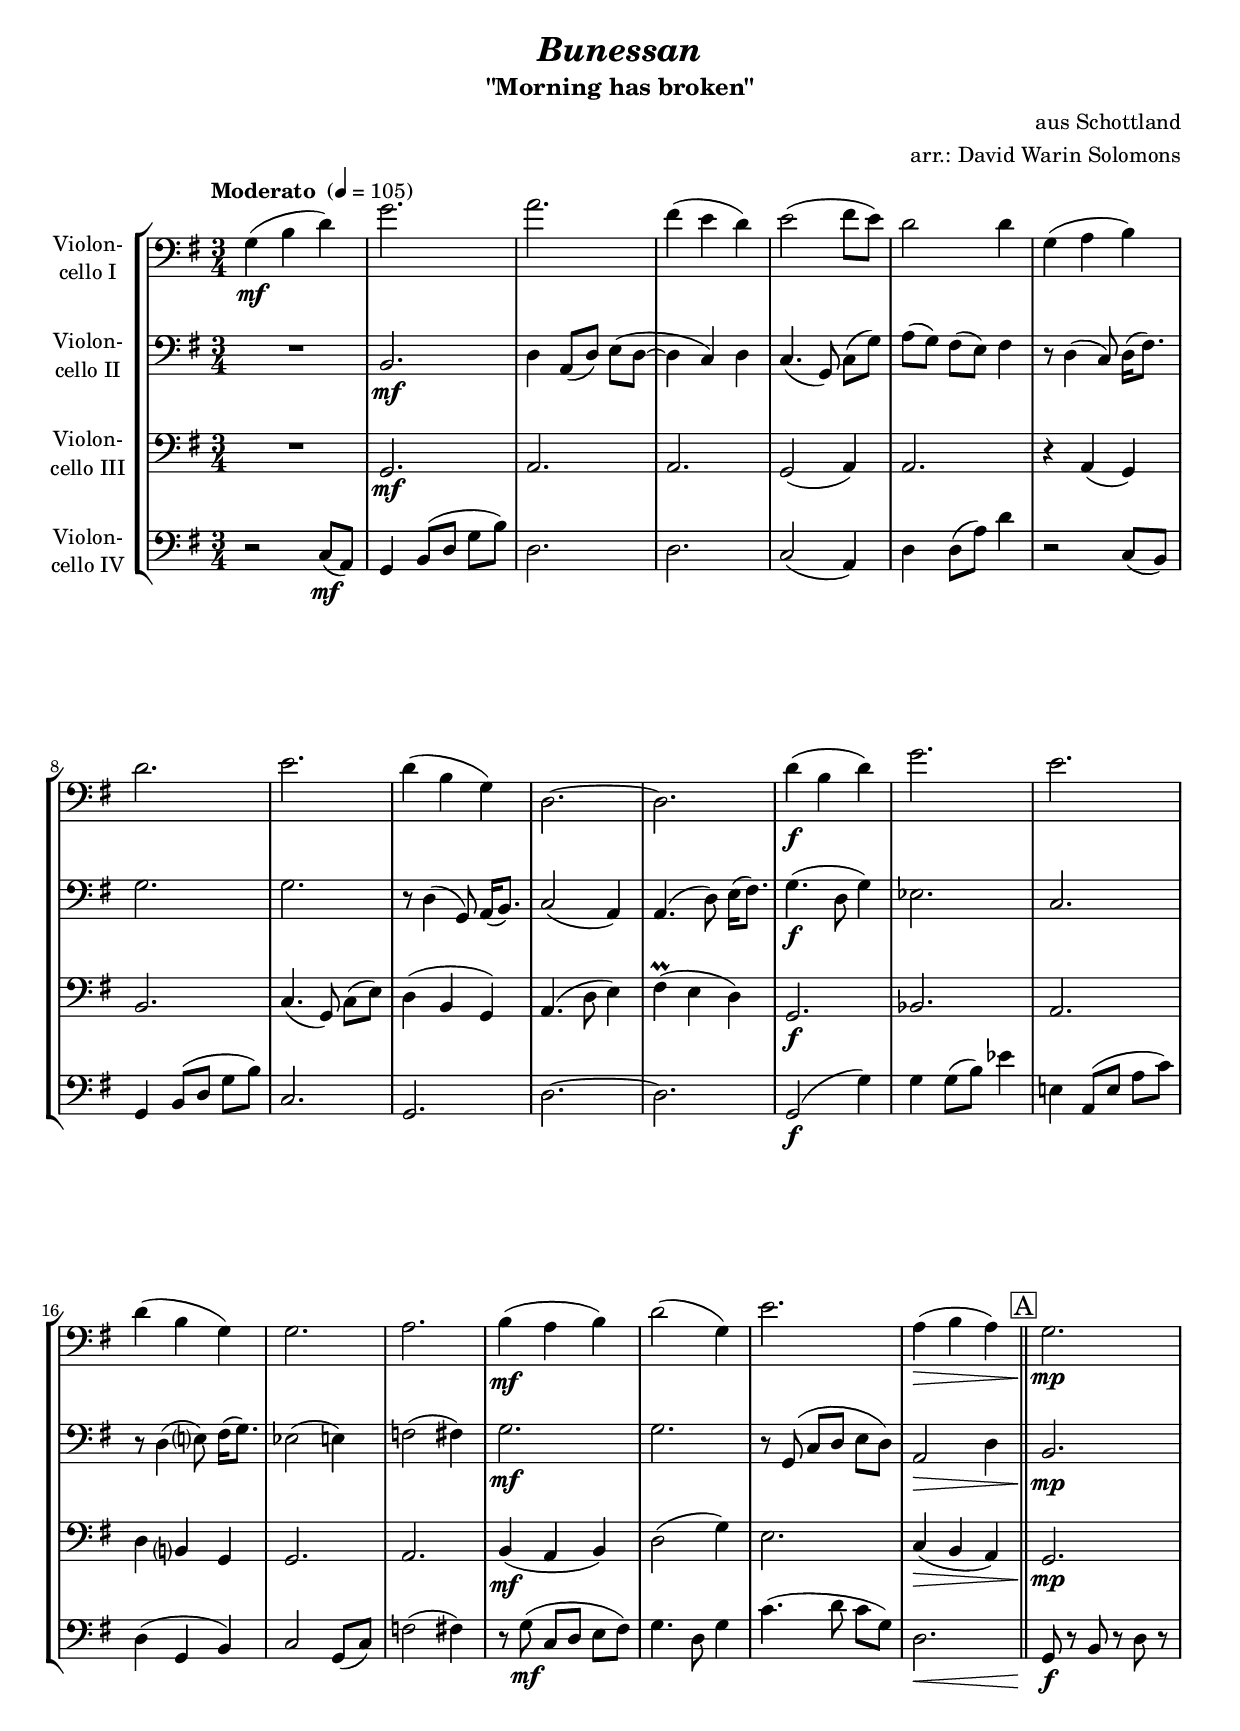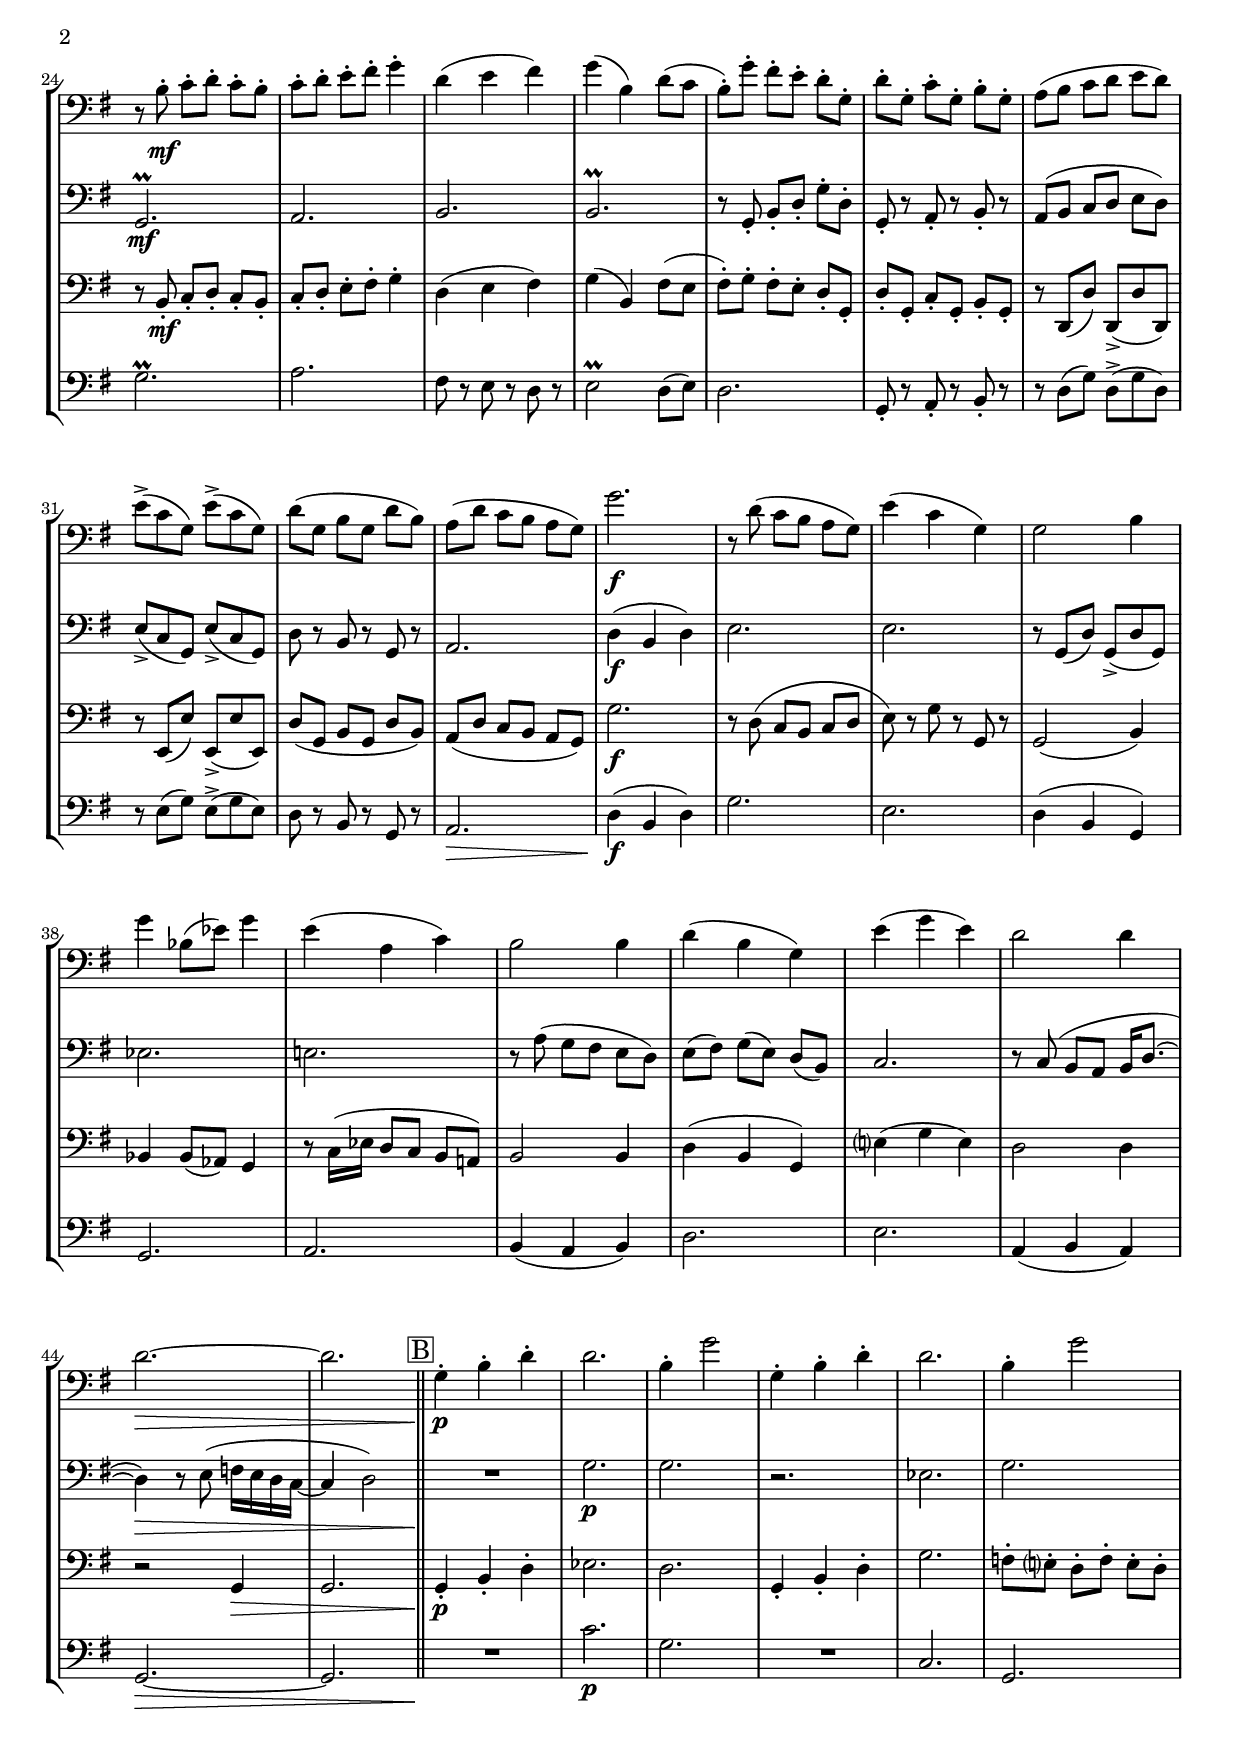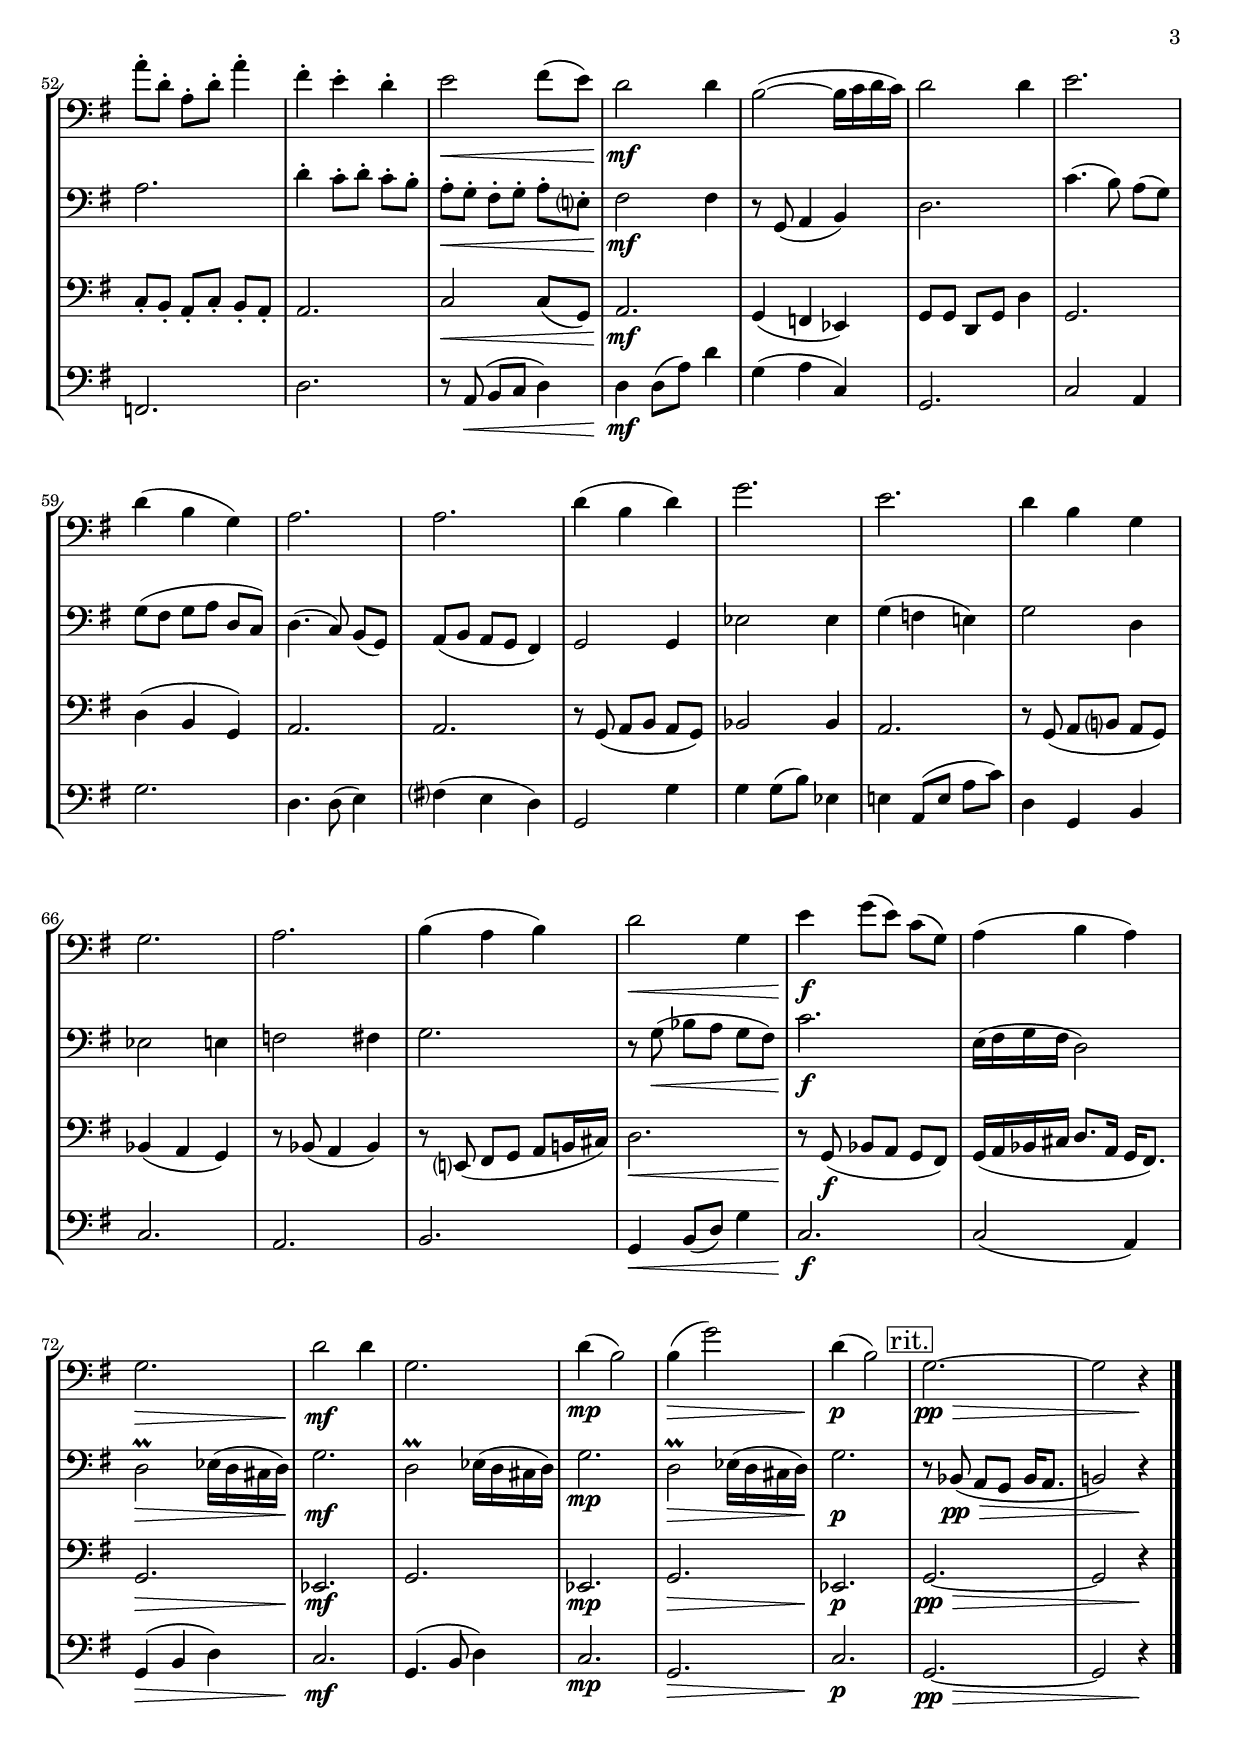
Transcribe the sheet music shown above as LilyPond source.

\version "2.18.2"
\include "deutsch.ly"
  
#(set-global-staff-size 18.5)

\header {
  title     = \markup \bold \italic "Bunessan"
  subtitle  = "\"Morning has broken\""
  composer  = "aus Schottland"
  arranger  = "arr.: David Warin Solomons"
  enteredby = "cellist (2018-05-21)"
%  piece     = ""
}

voiceconsts = {
  \key d \major
  \time 3/4
  \clef "bass"
%  \numericTimeSignature
  \compressFullBarRests
  % Set default beaming for all staves
  \set Timing.beamExceptions = #'()
  \set Timing.baseMoment     = #(ly:make-moment 1 4)
  \set Timing.beatStructure  = #'(1 1 1)
  \tempo "Moderato " 4=105
}

micl = "clarinet"
mifl = "flute"
miob = "oboe"
mifh = "french horn"
misx = "tenor sax"
mist = "string ensemble 1"
miba = "cello"

boxa = { \bar "||" \mark \markup \box "A" }
boxb = { \bar "||" \mark \markup \box "B" }
rit  = \mark \markup \box "rit."

va = \relative c' {
  \voiceconsts

  d4(\mf fis a)
  d2.
  e
  cis4( h a)
  h2( cis8 h)
  a2 a4

  d,( e fis)
  a2.
  h
  a4( fis d)
  a2.~
  a
  a'4(\f fis a)

  d2.
  h
  a4( fis d)
  d2.
  e
  fis4(\mf e fis)
  a2( d,4)

  h'2.
  e,4(\> fis e) \boxa
  d2.\!\mp
  r8 fis-.\mf g-. a-. g-. fis-.
  g-. a-. h-. cis-. d4-.
  a( h cis)

  d( fis,) a8( g
  fis)-. d'-. cis-. h-. a-. d,-.
  a'-. d,-. g-. d-. fis-. d-.
  e( fis g a h a)
  h[(-> g d)] h'[(-> g d)]
  a'( d, fis d a' fis)

  e( a g fis e d)
  d'2.\f
  r8 a( g fis e d)
  h'4( g d)
  d2 fis4
  d' f,8( b) d4

  h( e, g)
  fis2 fis4
  a( fis d)
  h'( d h)
  a2 a4
  a2.~\>
  a \boxb
  d,4-.\!\p fis-. a-.
  a2.
  fis4-. d'2
  d,4-. fis-. a-.
  a2.
  fis4-. d'2

  e8-. a,-. e-. a-. e'4-.
  cis-. h-. a-.
  h2\< cis8( h)
  a2\!\mf a4
  fis2(~ fis16 g a g)
  a2 a4

  h2.
  a4( fis d)
  e2.
  e
  a4( fis a)
  d2.

  h
  a4 fis d
  d2.
  e
  fis4( e fis)
  a2\< d,4

  h'\!\f d8( h) g( d)
  e4( fis e)
  d2.\>
  a'2\!\mf a4
  d,2.
  a'4(\mp fis2)

  fis4(\> d'2)
  a4(\!\p fis2) \rit
  d2.~\pp\>
  d2 r4\! \bar "|."
}

vb = \relative c {
  \voiceconsts

  R2.
  fis\mf
  a4 e8( a) h( a~
  a4 g) a
  g4.( d8) g( d')
  e( d) cis( h) cis4

  r8 a4( g8) a16( cis8.)
  d2.
  d
  r8 a4( d,8) e16( fis8.)
  g2( e4)
  e4.( a8) h16( cis8.)
  d4.(\f a8 d4)

  b2.
  g
  r8 a4( h?8) cis16( d8.)
  b2( h4)
  c2( cis4)
  d2.\mf
  d

  r8 d,( g a h a)
  e2\> a4 \boxa
  fis2.\!\mp
  d\prall\mf
  e
  fis

  fis\prall
  r8 d-. fis-. a-. d-. a-.
  d,-. r e-. r fis-. r
  e( fis g a h a)
  h[(-> g d)] h'[(-> g d)]
  a' r fis r d r

  e2.
  a4(\f fis a)
  h2.
  h
  r8 d,[( a')] d,[(-> a' d,)]
  b'2.

  h!
  r8 e( d cis h a)
  h( cis) d( h) a( fis)
  g2.
  r8 g( fis e fis16 a8.~
  a4)\> r8 h( c16 h a g~

  g4 a2) \boxb
  R2.\!
  d\p
  d
  r
  b
  d

  e
  a4-. g8-. a-. g-. fis-.
  e-.\< d-. cis-. d-. e-. h?-.
  cis2\!\mf cis4
  r8 d,( e4 fis)
  a2.

  g'4.( fis8) e( d)
  d( cis d e a, g)
  a4.( g8) fis( d)
  e( fis e d cis4)
  d2 d4
  b'2 b4

  d( c h!)
  d2 a4
  b2 h4
  c2 cis4
  d2.
  r8 d(\< f e d cis)

  g'2.\!\f
  h,16( cis d cis a2)
  a\prall\> b16( a gis a)
  d2.\!\mf
  a2\prall b16( a gis a)
  d2.\mp

  a2\prall\> b16( a gis a)
  d2.\!\p \rit
  r8 f,(\pp\> e d f16 e8.
  fis!2) r4\! \bar "|."
}

vc = \relative c {
  \voiceconsts

  R2.
  d\mf
  e
  e
  d2( e4)
  e2.

  r4 e( d)
  fis2.
  g4.( d8) g( h)
  a4( fis d)
  e4.( a8 h4)
  cis(\prall h a)
  d,2.\f

  f
  e
  a4 fis? d
  d2.
  e
  fis4(\mf e fis)
  a2( d4)

  h2.
  g4(\> fis e) \boxa
  d2.\!\mp
  r8 fis-.\mf g-. a-. g-. fis-.
  g-. a-. h-. cis-. d4-.
  a4( h cis)

  d( fis,) cis'8( h
  cis)-. d-. cis-. h-. a-. d,-.
  a'-. d,-. g-. d-. fis-. d-.
  r a[( a')] a,[(-> a' a,)]
  r h[( h')] h,[(-> h' h,)]
  a'( d, fis d a' fis)

  e( a g fis e d)
  d'2.\f
  r8 a( g fis g a
  h) r d r d, r
  d2( fis4)
  f f8( es) d4

  r8 g16( b a8 g fis e!)
  fis2 fis4
  a( fis d)
  h'?( d h)
  a2 a4
  r2 d,4\>

  d2. \boxb
  d4-.\!\p fis-. a-.
  b2.
  a
  d,4-. fis-. a-.
  d2.
  c8-. h?-. a-. c-. h-. a-.

  g-. fis-. e-. g-. fis-. e-.
  e2.
  g2\< g8( d)
  e2.\!\mf
  d4( c b)
  d8 d a d a'4

  d,2.
  a'4( fis d)
  e2.
  e
  r8 d( e fis e d)
  f2 f4

  e2.
  r8 d( e fis? e d)
  f4( e d)
  r8 f( e4 f)
  r8 h,?( cis d e fis!16 gis)
  a2.\<

  r8\! d,(\f f e d cis)
  d16( e f gis a8. e16 d cis8.)
  d2.\>
  b\!\mf
  d
  b\mp

  d2.\>
  b\!\p \rit
  d~\pp\>
  d2 r4\! \bar "|."
}

vd = \relative c' {
  \voiceconsts

  r2 g8(\mf e)
  d4 fis8( a d fis)
  a,2.
  a
  g2( e4)
  a a8( e') a4

  r2 g,8( fis)
  d4 fis8( a d fis)
  g,2.
  d
  a'~
  a
  d,2(\f d'4)

  d d8( fis) b4
  h,! e,8( h' e g)
  a,4( d, fis)
  g2 d8( g)
  c2( cis4)
  r8 d(\mf g, a h cis)
  d4. a8 d4

  g4.( a8 g d)
  a2.\< \boxa
  d,8\!\f r fis r a r
  d2.\prall
  e
  cis8 r h r a r

  h2\prall a8( h)
  a2.
  d,8-. r e-. r fis-. r
  r a[( d)] a[(-> d a)]
  r h[( d)] h[(-> d h)]
  a r fis r d r

  e2.\>
  a4(\!\f fis a)
  d2.
  h
  a4( fis d)
  d2.

  e
  fis4( e fis)
  a2.
  h
  e,4( fis e)
  d2.~\>

  d \boxb
  R\!
  g'\p
  d
  R
  g,
  d

  c
  a'
  r8 e(\< fis g a4)
  a\!\mf a8( e') a4
  d,( e g,)
  d2.

  g2 e4
  d'2.
  a4. a8( h4)
  cis?( h a)
  d,2 d'4
  d d8( fis) b,4

  h! e,8( h' e g)
  a,4 d, fis
  g2.
  e
  fis
  d4\< fis8( a) d4

  g,2.\!\f
  g2( e4)
  d(\> fis a)
  g2.\!\mf
  d4.( fis8 a4)
  g2.\mp

  d\>
  g\!\p \rit
  d~\pp\>
  d2 r4\! \bar "|."
}


music = \new StaffGroup <<
      \new Staff {
	\set Staff.midiInstrument = \miba
	\set Staff.instrumentName = \markup \center-column { "Violon-" "cello I" }
	\transpose d g, { \va }
      }

      \new Staff {
	\set Staff.midiInstrument = \miba
	\set Staff.instrumentName = \markup \center-column { "Violon-" "cello II" }
	\transpose d g, { \vb }
      }

      \new Staff {
	\set Staff.midiInstrument = \miba
	\set Staff.instrumentName = \markup \center-column { "Violon-" "cello III" }
	\transpose d g, { \vc }
      }

      \new Staff {
	\set Staff.midiInstrument = \miba
	\set Staff.instrumentName = \markup \center-column { "Violon-" "cello IV" }
	\transpose d g, { \vd }
      }
>>

\book {
  \score {
    \music
    \layout {}
  }

  \score {
    \unfoldRepeats \music

    \midi {
      \context {
        \Score
      }
    }
  }
}
